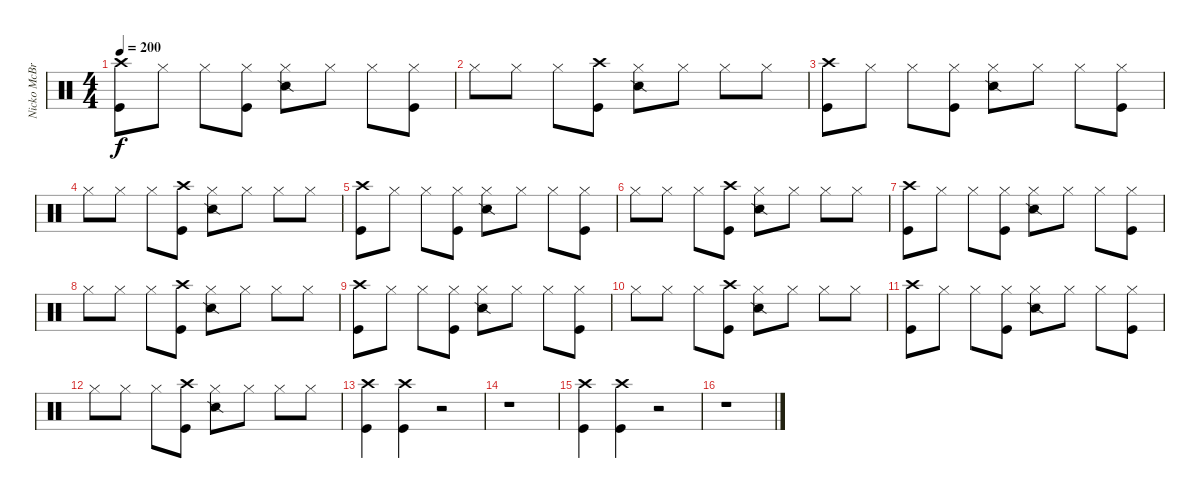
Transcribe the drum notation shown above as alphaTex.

\track ("Nicko McBrain" "Nicko McBr") {instrument percussion}
\staff {score}
\articulation defaults
\ts (4 4)
\tempo 200
\clef neutral
\ks c
("Crash high (hit)" "Kick (hit)").8{dy f} "Hi-Hat (closed)".8 "Hi-Hat (closed)".8 ("Hi-Hat (closed)" "Kick (hit)").8 ("Hi-Hat (closed)" "Snare (side stick) 2").8 "Hi-Hat (closed)".8 "Hi-Hat (closed)".8 ("Hi-Hat (closed)" "Kick (hit)").8 |
"Hi-Hat (closed)".8 "Hi-Hat (closed)".8 "Hi-Hat (closed)".8 ("Crash high (hit)" "Kick (hit)").8 ("Hi-Hat (closed)" "Snare (side stick) 2").8 "Hi-Hat (closed)".8 "Hi-Hat (closed)".8 "Hi-Hat (closed)".8 |
("Crash high (hit)" "Kick (hit)").8 "Hi-Hat (closed)".8 "Hi-Hat (closed)".8 ("Hi-Hat (closed)" "Kick (hit)").8 ("Hi-Hat (closed)" "Snare (side stick) 2").8 "Hi-Hat (closed)".8 "Hi-Hat (closed)".8 ("Hi-Hat (closed)" "Kick (hit)").8 |
"Hi-Hat (closed)".8 "Hi-Hat (closed)".8 "Hi-Hat (closed)".8 ("Crash high (hit)" "Kick (hit)").8 ("Hi-Hat (closed)" "Snare (side stick) 2").8 "Hi-Hat (closed)".8 "Hi-Hat (closed)".8 "Hi-Hat (closed)".8 |
("Crash high (hit)" "Kick (hit)").8 "Hi-Hat (closed)".8 "Hi-Hat (closed)".8 ("Hi-Hat (closed)" "Kick (hit)").8 ("Hi-Hat (closed)" "Snare (side stick) 2").8 "Hi-Hat (closed)".8 "Hi-Hat (closed)".8 ("Hi-Hat (closed)" "Kick (hit)").8 |
"Hi-Hat (closed)".8 "Hi-Hat (closed)".8 "Hi-Hat (closed)".8 ("Crash high (hit)" "Kick (hit)").8 ("Hi-Hat (closed)" "Snare (side stick) 2").8 "Hi-Hat (closed)".8 "Hi-Hat (closed)".8 "Hi-Hat (closed)".8 |
("Crash high (hit)" "Kick (hit)").8 "Hi-Hat (closed)".8 "Hi-Hat (closed)".8 ("Hi-Hat (closed)" "Kick (hit)").8 ("Hi-Hat (closed)" "Snare (side stick) 2").8 "Hi-Hat (closed)".8 "Hi-Hat (closed)".8 ("Hi-Hat (closed)" "Kick (hit)").8 |
"Hi-Hat (closed)".8 "Hi-Hat (closed)".8 "Hi-Hat (closed)".8 ("Crash high (hit)" "Kick (hit)").8 ("Hi-Hat (closed)" "Snare (side stick) 2").8 "Hi-Hat (closed)".8 "Hi-Hat (closed)".8 "Hi-Hat (closed)".8 |
("Crash high (hit)" "Kick (hit)").8 "Hi-Hat (closed)".8 "Hi-Hat (closed)".8 ("Hi-Hat (closed)" "Kick (hit)").8 ("Hi-Hat (closed)" "Snare (side stick) 2").8 "Hi-Hat (closed)".8 "Hi-Hat (closed)".8 ("Hi-Hat (closed)" "Kick (hit)").8 |
"Hi-Hat (closed)".8 "Hi-Hat (closed)".8 "Hi-Hat (closed)".8 ("Crash high (hit)" "Kick (hit)").8 ("Hi-Hat (closed)" "Snare (side stick) 2").8 "Hi-Hat (closed)".8 "Hi-Hat (closed)".8 "Hi-Hat (closed)".8 |
("Crash high (hit)" "Kick (hit)").8 "Hi-Hat (closed)".8 "Hi-Hat (closed)".8 ("Hi-Hat (closed)" "Kick (hit)").8 ("Hi-Hat (closed)" "Snare (side stick) 2").8 "Hi-Hat (closed)".8 "Hi-Hat (closed)".8 ("Hi-Hat (closed)" "Kick (hit)").8 |
"Hi-Hat (closed)".8 "Hi-Hat (closed)".8 "Hi-Hat (closed)".8 ("Crash high (hit)" "Kick (hit)").8 ("Hi-Hat (closed)" "Snare (side stick) 2").8 "Hi-Hat (closed)".8 "Hi-Hat (closed)".8 "Hi-Hat (closed)".8 |
("Crash high (hit)" "Kick (hit)").4 ("Crash high (hit)" "Kick (hit)").4 r.2 |
r.1 |
("Crash high (hit)" "Kick (hit)").4 ("Crash high (hit)" "Kick (hit)").4 r.2 |
r.1
